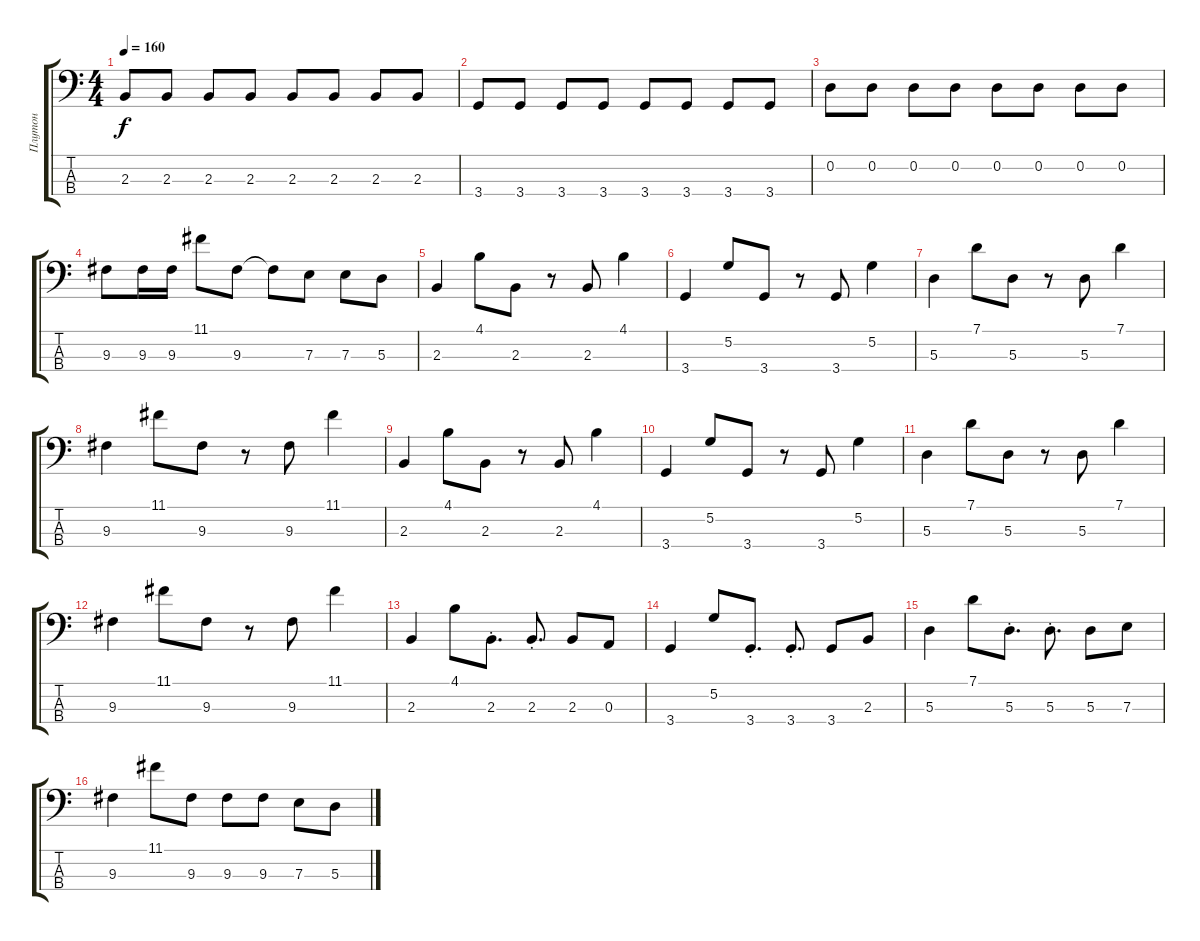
\track ("Плутон" "Плутон") {instrument electricbassfinger}
\staff {score tabs}
\tuning (G2 D2 A1 E1) {hide}
\ts (4 4)
\tempo 160
\clef f4
\ks c
2.3.8{dy f} 2.3.8 2.3.8 2.3.8 2.3.8 2.3.8 2.3.8 2.3.8 |
3.4.8 3.4.8 3.4.8 3.4.8 3.4.8 3.4.8 3.4.8 3.4.8 |
0.2.8 0.2.8 0.2.8 0.2.8 0.2.8 0.2.8 0.2.8 0.2.8 |
9.3.8 9.3.16 9.3.16 11.1.8 9.3.8 9.3{t}.8 7.3.8 7.3.8 5.3.8 |
2.3.4 4.1.8 2.3.8 r.8 2.3.8 4.1.4 |
3.4.4 5.2.8 3.4.8 r.8 3.4.8 5.2.4 |
5.3.4 7.1.8 5.3.8 r.8 5.3.8 7.1.4 |
9.3.4 11.1.8 9.3.8 r.8 9.3.8 11.1.4 |
2.3.4 4.1.8 2.3.8 r.8 2.3.8 4.1.4 |
3.4.4 5.2.8 3.4.8 r.8 3.4.8 5.2.4 |
5.3.4 7.1.8 5.3.8 r.8 5.3.8 7.1.4 |
9.3.4 11.1.8 9.3.8 r.8 9.3.8 11.1.4 |
2.3.4 4.1.8 2.3{st}.8{d} 2.3{st}.8{d} 2.3.8 0.3.8 |
3.4.4 5.2.8 3.4{st}.8{d} 3.4{st}.8{d} 3.4.8 2.3.8 |
5.3.4 7.1.8 5.3{st}.8{d} 5.3{st}.8{d} 5.3.8 7.3.8 |
9.3.4 11.1.8 9.3.8 9.3.8 9.3.8 7.3.8 5.3.8
